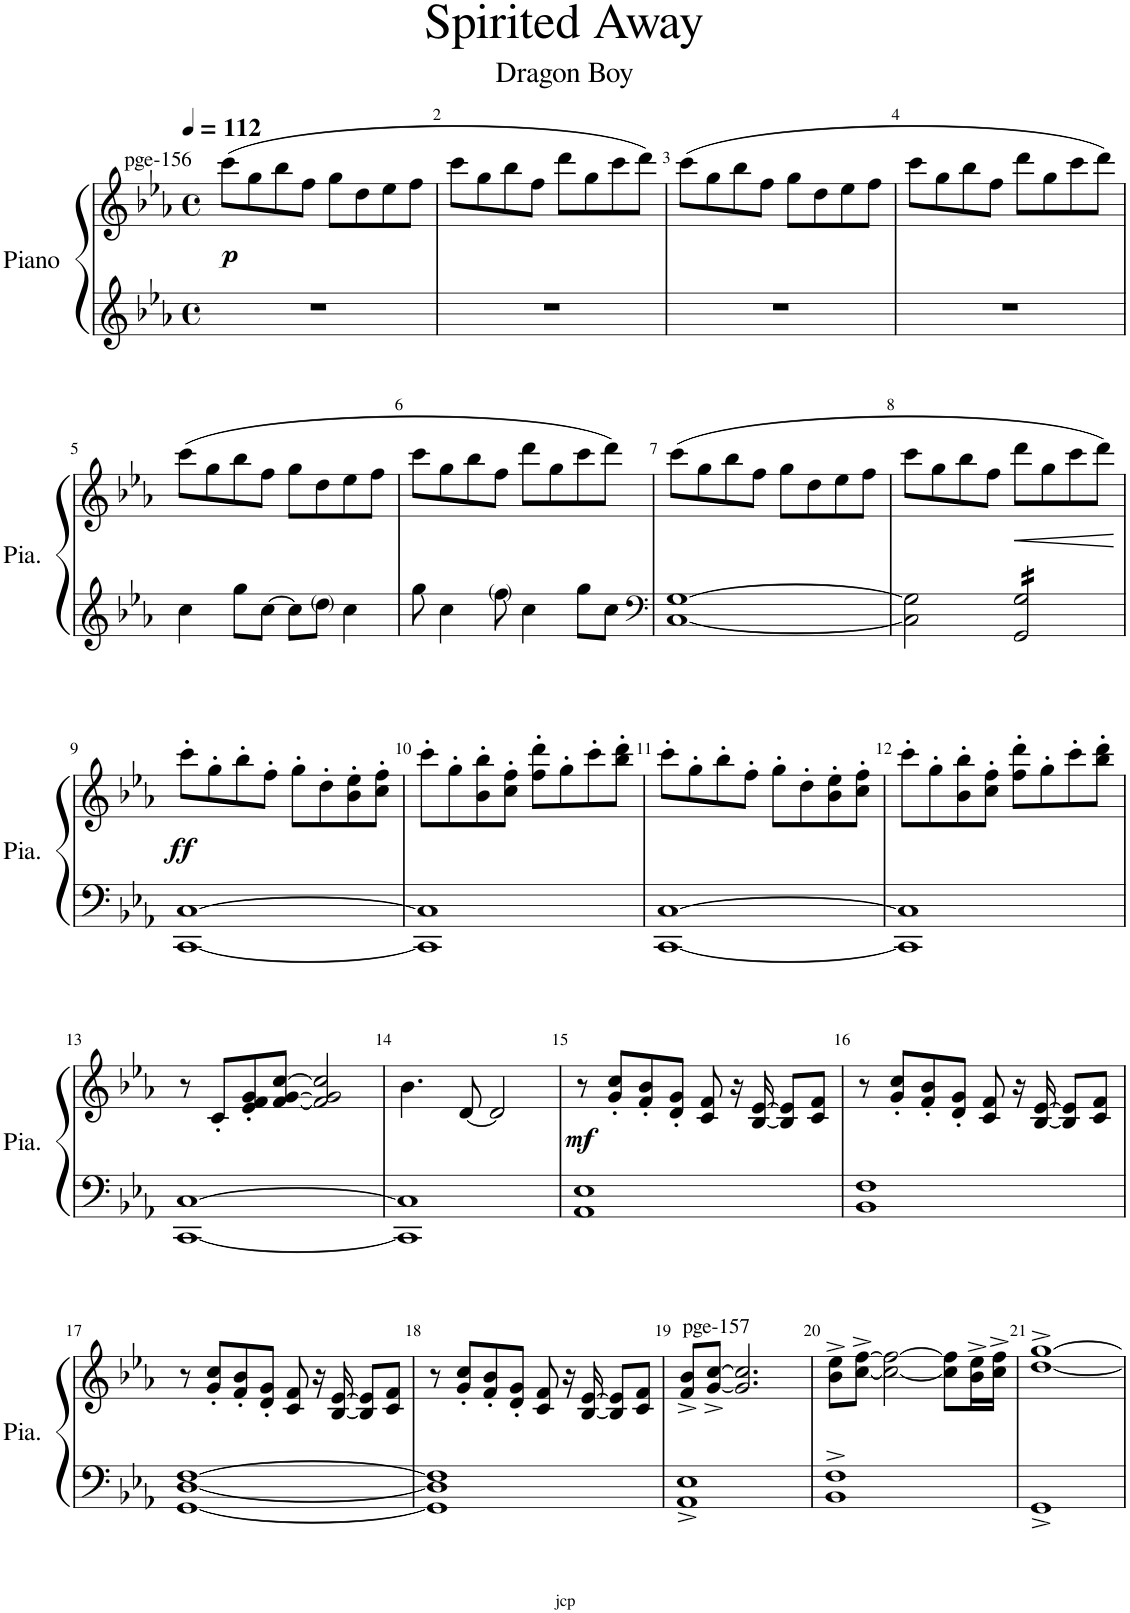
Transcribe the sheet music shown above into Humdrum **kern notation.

**kern	**kern	**dynam
*part1	*part1	*part1
*staff2	*staff1	*staff1/2
*I"Piano	*	*
*I'Pia.	*	*
*clefG2	*clefG2	*
*k[b-e-a-]	*k[b-e-a-]	*
*M4/4	*M4/4	*
*met(c)	*met(c)	*
*MM112	*MM112	*
=1	=1	=1
!	!LO:TX:a:t=pge-156	!
!	!	!LO:DY:b
1r	(8ccc\L	p
.	8gg\	.
.	8bb-\	.
.	8ff\J	.
.	8gg\L	.
.	8dd\	.
.	8ee-\	.
.	8ff\J	.
=2	=2	=2
1r	8ccc\L	.
.	8gg\	.
.	8bb-\	.
.	8ff\J	.
.	8ddd\L	.
.	8gg\	.
.	8ccc\	.
.	8ddd\J)	.
=3	=3	=3
1r	(8ccc\L	.
.	8gg\	.
.	8bb-\	.
.	8ff\J	.
.	8gg\L	.
.	8dd\	.
.	8ee-\	.
.	8ff\J	.
=4	=4	=4
1r	8ccc\L	.
.	8gg\	.
.	8bb-\	.
.	8ff\J	.
.	8ddd\L	.
.	8gg\	.
.	8ccc\	.
.	8ddd\J)	.
!!LO:LB:g=z
=5	=5	=5
4cc\	(8ccc\L	.
.	8gg\	.
8gg\L	8bb-\	.
[8cc\J	8ff\J	.
8cc\L]	8gg\L	.
!LO:TX:a:t=(  )	!	!
8dd\J	8dd\	.
4cc\	8ee-\	.
.	8ff\J	.
=6	=6	=6
8gg\	8ccc\L	.
4cc\	8gg\	.
.	8bb-\	.
!LO:TX:a:t=(  )	!	!
8ff\	8ff\J	.
4cc\	8ddd\L	.
.	8gg\	.
8gg\L	8ccc\	.
8cc\J	8ddd\J)	.
=7	=7	=7
*clefF4	*	*
[1C [1G	(8ccc\L	.
.	8gg\	.
.	8bb-\	.
.	8ff\J	.
.	8gg\L	.
.	8dd\	.
.	8ee-\	.
.	8ff\J	.
=8	=8	=8
2C\] 2G\]	8ccc\L	.
.	8gg\	.
.	8bb-\	.
.	8ff\J	.
!	!	!LO:HP:b
*tremolo	*	*
16GG/ 16G/LL	8ddd\L	<
16GG/ 16G/	.	.
16GG/ 16G/	8gg\	.
16GG/ 16G/	.	.
16GG/ 16G/	8ccc\	.
16GG/ 16G/	.	.
16GG/ 16G/	8ddd\J)	.
16GG/ 16G/JJ	.	.
*Xtremolo	*	*
.	.	[
!!LO:LB:g=z
=9	=9	=9
!	!	!LO:DY:b
[1CC [1C	8ccc'\L	ff
.	8gg'\	.
.	8bb-'\	.
.	8ff'\J	.
.	8gg'\L	.
.	8dd'\	.
.	8b-\' 8ee-\'	.
.	8cc\' 8ff\'J	.
=10	=10	=10
1CC] 1C]	8ccc'\L	.
.	8gg'\	.
.	8b-\' 8bb-\'	.
.	8cc\' 8ff\'J	.
.	8ff\' 8ddd\'L	.
.	8gg'\	.
.	8ccc'\	.
.	8bb-\' 8ddd\'J	.
=11	=11	=11
[1CC [1C	8ccc'\L	.
.	8gg'\	.
.	8bb-'\	.
.	8ff'\J	.
.	8gg'\L	.
.	8dd'\	.
.	8b-\' 8ee-\'	.
.	8cc\' 8ff\'J	.
=12	=12	=12
1CC] 1C]	8ccc'\L	.
.	8gg'\	.
.	8b-\' 8bb-\'	.
.	8cc\' 8ff\'J	.
.	8ff\' 8ddd\'L	.
.	8gg'\	.
.	8ccc'\	.
.	8bb-\' 8ddd\'J	.
!!LO:LB:g=z
=13	=13	=13
[1CC [1C	8r	.
.	8c'/L	.
.	8e-/' 8f/' 8g/'	.
.	[8f/ [8g/ [8cc/J	.
.	2f/] 2g/] 2cc/]	.
=14	=14	=14
1CC] 1C]	4.b-\	.
.	[8d/	.
.	2d/]	.
=15	=15	=15
!	!	!LO:DY:b
1AA- 1E-	8r	mf
.	8g/' 8cc/'L	.
.	8f/' 8b-/'	.
.	8d/' 8g/'J	.
.	8c/ 8f/	.
.	16r	.
.	[16B-/ [16e-/	.
.	8B-/] 8e-/]L	.
.	8c/ 8f/J	.
=16	=16	=16
1BB- 1F	8r	.
.	8g/' 8cc/'L	.
.	8f/' 8b-/'	.
.	8d/' 8g/'J	.
.	8c/ 8f/	.
.	16r	.
.	[16B-/ [16e-/	.
.	8B-/] 8e-/]L	.
.	8c/ 8f/J	.
!!LO:LB:g=z
=17	=17	=17
[1GG [1D [1F	8r	.
.	8g/' 8cc/'L	.
.	8f/' 8b-/'	.
.	8d/' 8g/'J	.
.	8c/ 8f/	.
.	16r	.
.	[16B-/ [16e-/	.
.	8B-/] 8e-/]L	.
.	8c/ 8f/J	.
=18	=18	=18
1GG] 1D] 1F]	8r	.
.	8g/' 8cc/'L	.
.	8f/' 8b-/'	.
.	8d/' 8g/'J	.
.	8c/ 8f/	.
.	16r	.
.	[16B-/ [16e-/	.
.	8B-/] 8e-/]L	.
.	8c/ 8f/J	.
=19	=19	=19
!	!LO:TX:a:t=pge-157	!
1AA-^ 1E-^	8f/^ 8b-/^L	.
.	[8g/^ [8cc/^J	.
.	2.g/] 2.cc/]	.
=20	=20	=20
1BB-^ 1F^	8b-\^ 8ee-\^L	.
.	[8cc\^ [8ff\^J	.
.	2cc\_ 2ff\_	.
.	8cc\] 8ff\]L	.
.	16b-\^ 16ee-\^L	.
.	16cc\^ 16ff\^JJ	.
=21	=21	=21
1GG^	[1dd^ [1gg^	.
=	=	=
*-	*-	*-
